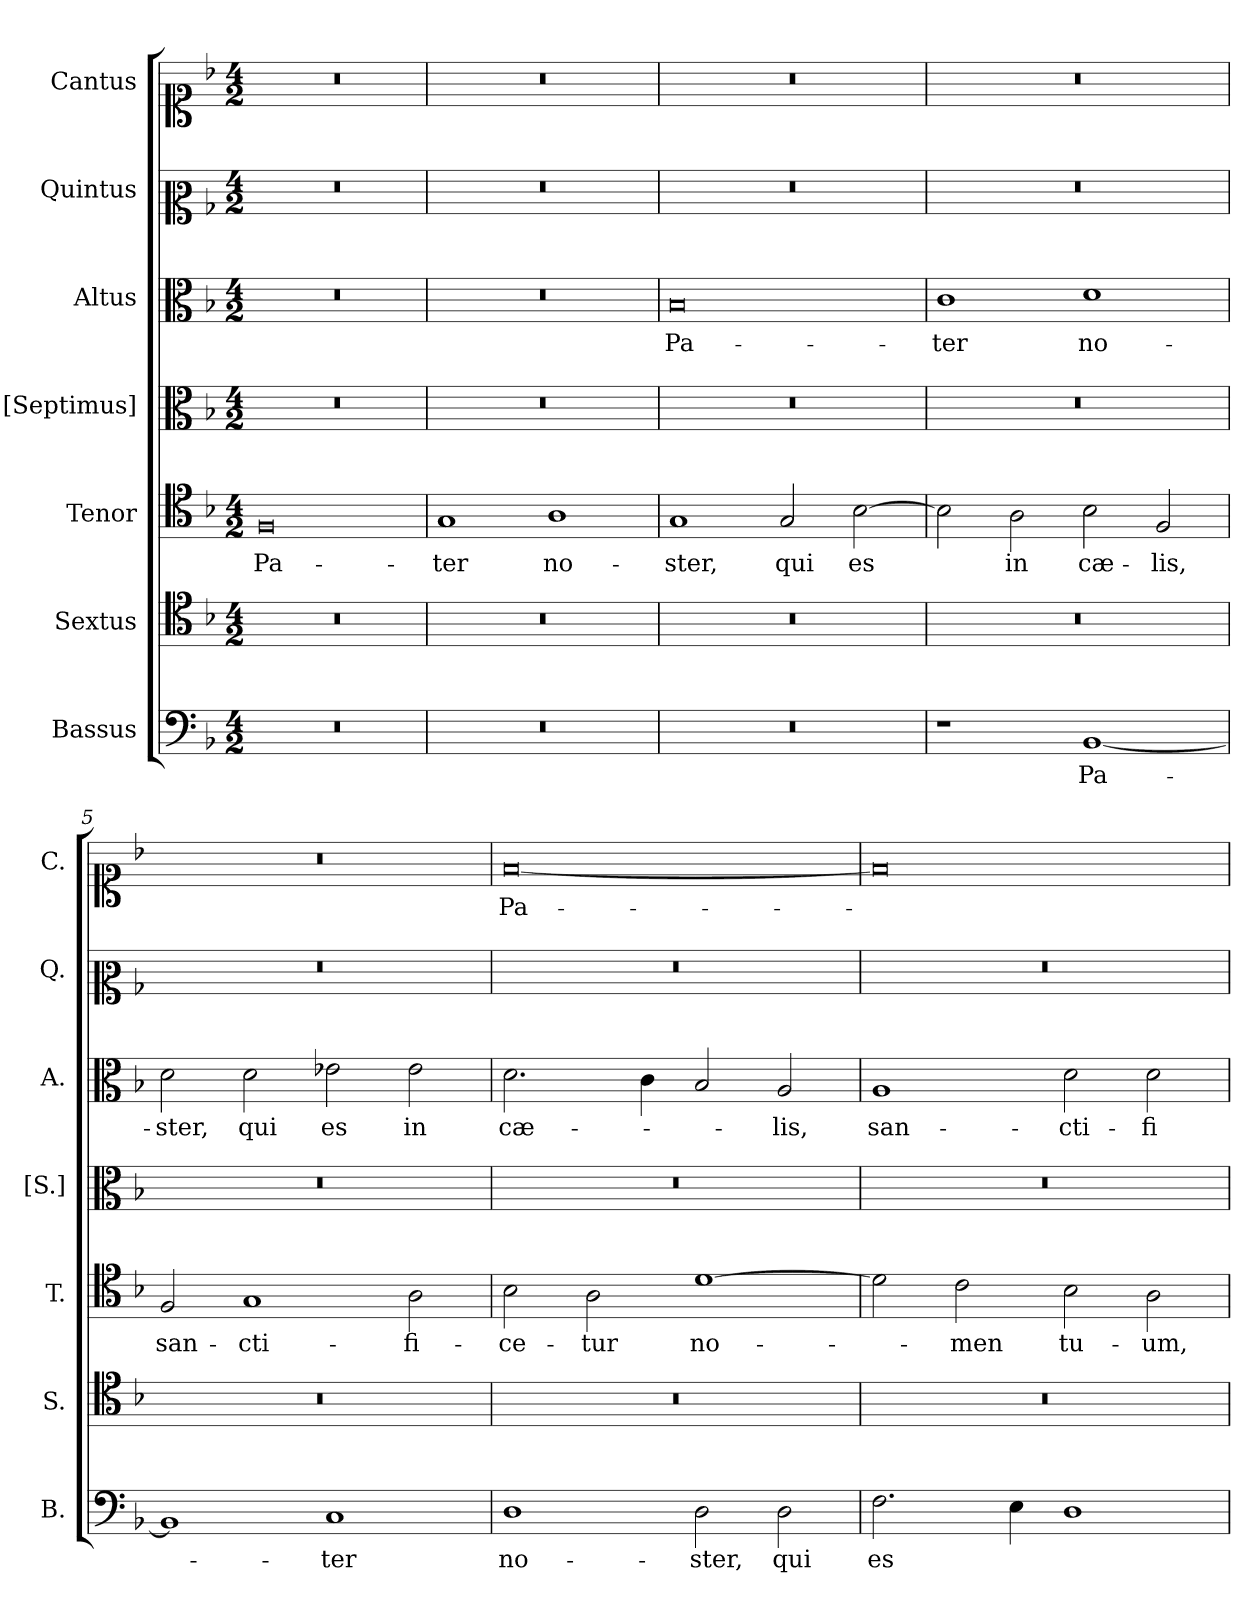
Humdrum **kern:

**kern	**text	**kern	**kern	**text	**kern	**kern	**text	**kern	**kern	**text
*part7	*part7	*part6	*part5	*part5	*part4	*part3	*part3	*part2	*part1	*part1
*staff7	*staff7	*staff6	*staff5	*staff5	*staff4	*staff3	*staff3	*staff2	*staff1	*staff1
*I"Bassus	*	*I"Sextus	*I"Tenor	*	*I"[Septimus]	*I"Altus	*	*I"Quintus	*I"Cantus	*
*I'B.	*	*I'S.	*I'T.	*	*I'[S.]	*I'A.	*	*I'Q.	*I'C.	*
*clefF4	*	*clefC4	*clefC4	*	*clefC3	*clefC3	*	*clefC2	*clefC1	*
*k[b-]	*	*k[b-]	*k[b-]	*	*k[b-]	*k[b-]	*	*k[b-]	*k[b-]	*
*M4/2	*	*M4/2	*M4/2	*	*M4/2	*M4/2	*	*M4/2	*M4/2	*
=1	=1	=1	=1	=1	=1	=1	=1	=1	=1	=1
!	!	!	!	!LO:LY:b	!	!	!	!	!	!
0r	.	0r	0F	Pa-	0r	0r	.	0r	0r	.
=2	=2	=2	=2	=2	=2	=2	=2	=2	=2	=2
!	!	!	!	!LO:LY:b	!	!	!	!	!	!
0r	.	0r	1G	-ter	0r	0r	.	0r	0r	.
!	!	!	!	!LO:LY:b	!	!	!	!	!	!
.	.	.	1A	no-	.	.	.	.	.	.
=3	=3	=3	=3	=3	=3	=3	=3	=3	=3	=3
!	!	!	!	!LO:LY:b	!	!	!LO:LY:b	!	!	!
0r	.	0r	1G	-ster,	0r	0B-	Pa-	0r	0r	.
!	!	!	!	!LO:LY:b	!	!	!	!	!	!
.	.	.	2G/	qui	.	.	.	.	.	.
!	!	!	!	!LO:LY:b	!	!	!	!	!	!
.	.	.	[2B-\	es	.	.	.	.	.	.
=4	=4	=4	=4	=4	=4	=4	=4	=4	=4	=4
!	!	!	!	!	!	!	!LO:LY:b	!	!	!
1r	.	0r	2B-\]	.	0r	1c	-ter	0r	0r	.
!	!	!	!	!LO:LY:b	!	!	!	!	!	!
.	.	.	2A\	in	.	.	.	.	.	.
!	!LO:LY:b	!	!	!LO:LY:b	!	!	!LO:LY:b	!	!	!
[1BB-	Pa-	.	2B-\	cæ-	.	1d	no-	.	.	.
!	!	!	!	!LO:LY:b	!	!	!	!	!	!
.	.	.	2F/	-lis,	.	.	.	.	.	.
=5	=5	=5	=5	=5	=5	=5	=5	=5	=5	=5
!	!	!	!	!LO:LY:b	!	!	!LO:LY:b	!	!	!
1BB-]	.	0r	2F/	san-	0r	2d\	-ster,	0r	0r	.
!	!	!	!	!LO:LY:b	!	!	!LO:LY:b	!	!	!
.	.	.	1G	-cti-	.	2d\	qui	.	.	.
!	!LO:LY:b	!	!	!	!	!	!LO:LY:b	!	!	!
1C	-ter	.	.	.	.	2e-X\	es	.	.	.
!	!	!	!	!LO:LY:b	!	!	!LO:LY:b	!	!	!
.	.	.	2A\	-fi-	.	2e-\	in	.	.	.
=6	=6	=6	=6	=6	=6	=6	=6	=6	=6	=6
!	!LO:LY:b	!	!	!LO:LY:b	!	!	!LO:LY:b	!	!	!LO:LY:b
1D	no-	0r	2B-\	-ce-	0r	2.d\	cæ-	0r	[0f	Pa-
!	!	!	!	!LO:LY:b	!	!	!	!	!	!
.	.	.	2A\	-tur	.	.	.	.	.	.
.	.	.	.	.	.	4c\	.	.	.	.
!	!LO:LY:b	!	!	!LO:LY:b	!	!	!	!	!	!
2D\	-ster,	.	[1d	no-	.	2B-/	.	.	.	.
!	!LO:LY:b	!	!	!	!	!	!LO:LY:b	!	!	!
2D\	qui	.	.	.	.	2A/	-lis,	.	.	.
=7	=7	=7	=7	=7	=7	=7	=7	=7	=7	=7
!	!LO:LY:b	!	!	!	!	!	!LO:LY:b	!	!	!
2.F\	es	0r	2d\]	.	0r	1A	san-	0r	0f]	.
!	!	!	!	!LO:LY:b	!	!	!	!	!	!
.	.	.	2c\	-men	.	.	.	.	.	.
4E\	.	.	.	.	.	.	.	.	.	.
!	!	!	!	!LO:LY:b	!	!	!LO:LY:b	!	!	!
1D	.	.	2B-\	tu­-	.	2d\	-cti-	.	.	.
!	!	!	!	!LO:LY:b	!	!	!LO:LY:b	!	!	!
.	.	.	2A\	-um,	.	2d\	-fi-	.	.	.
=	=	=	=	=	=	=	=	=	=	=
*-	*-	*-	*-	*-	*-	*-	*-	*-	*-	*-
